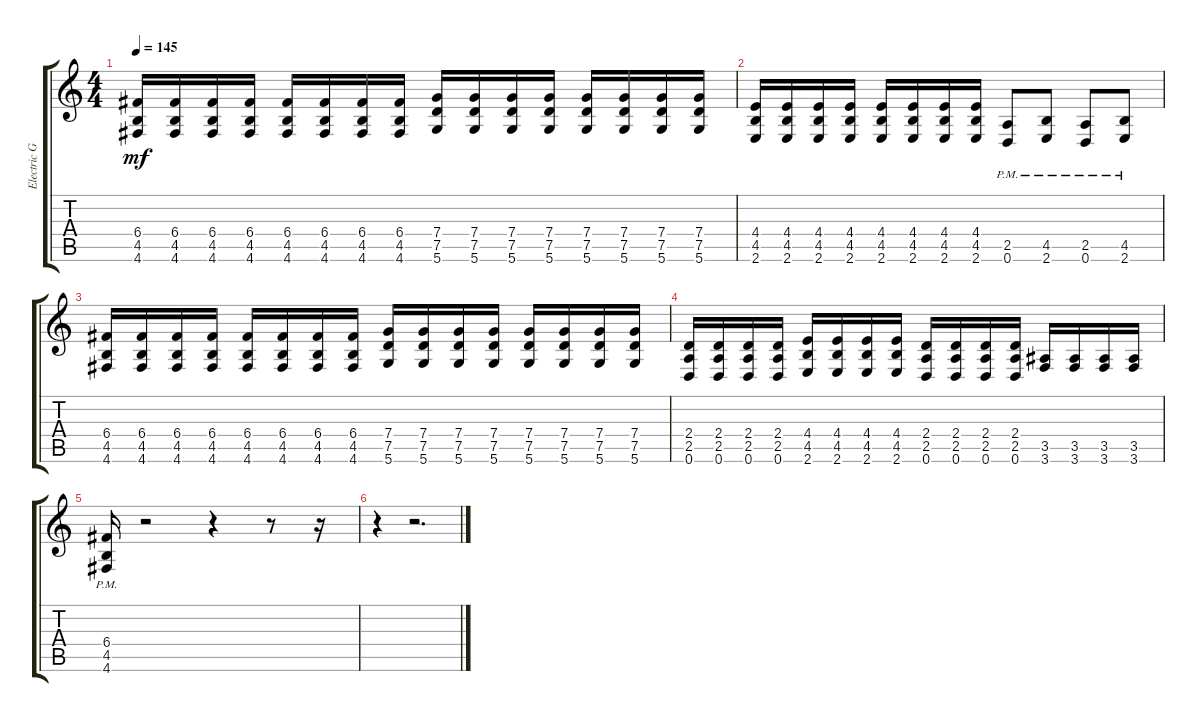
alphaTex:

\track ("Electric Guitar" "Electric G") {instrument distortionguitar}
\staff {score tabs}
\tuning (D4 A3 F3 C3 G2 D2) {hide}
\ts (4 4)
\tempo 145
\clef g2
\ks c
(6.4 4.5 4.6).16{dy mf} (6.4 4.5 4.6).16 (6.4 4.5 4.6).16 (6.4 4.5 4.6).16 (6.4 4.5 4.6).16 (6.4 4.5 4.6).16 (6.4 4.5 4.6).16 (6.4 4.5 4.6).16 (7.4 7.5 5.6).16 (7.4 7.5 5.6).16 (7.4 7.5 5.6).16 (7.4 7.5 5.6).16 (7.4 7.5 5.6).16 (7.4 7.5 5.6).16 (7.4 7.5 5.6).16 (7.4 7.5 5.6).16 |
(4.4 4.5 2.6).16 (4.4 4.5 2.6).16 (4.4 4.5 2.6).16 (4.4 4.5 2.6).16 (4.4 4.5 2.6).16 (4.4 4.5 2.6).16 (4.4 4.5 2.6).16 (4.4 4.5 2.6).16 (2.5{pm} 0.6{pm}).8 (4.5{pm} 2.6{pm}).8 (2.5{pm} 0.6{pm}).8 (4.5{pm} 2.6{pm}).8 |
(6.4 4.5 4.6).16 (6.4 4.5 4.6).16 (6.4 4.5 4.6).16 (6.4 4.5 4.6).16 (6.4 4.5 4.6).16 (6.4 4.5 4.6).16 (6.4 4.5 4.6).16 (6.4 4.5 4.6).16 (7.4 7.5 5.6).16 (7.4 7.5 5.6).16 (7.4 7.5 5.6).16 (7.4 7.5 5.6).16 (7.4 7.5 5.6).16 (7.4 7.5 5.6).16 (7.4 7.5 5.6).16 (7.4 7.5 5.6).16 |
(2.4 2.5 0.6).16 (2.4 2.5 0.6).16 (2.4 2.5 0.6).16 (2.4 2.5 0.6).16 (4.4 4.5 2.6).16 (4.4 4.5 2.6).16 (4.4 4.5 2.6).16 (4.4 4.5 2.6).16 (2.4 2.5 0.6).16 (2.4 2.5 0.6).16 (2.4 2.5 0.6).16 (2.4 2.5 0.6).16 (3.5 3.6).16 (3.5 3.6).16 (3.5 3.6).16 (3.5 3.6).16 |
(6.4{pm} 4.5{pm} 4.6{pm}).16 r.2 r.4 r.8 r.16 |
r.4 r.2{d}
